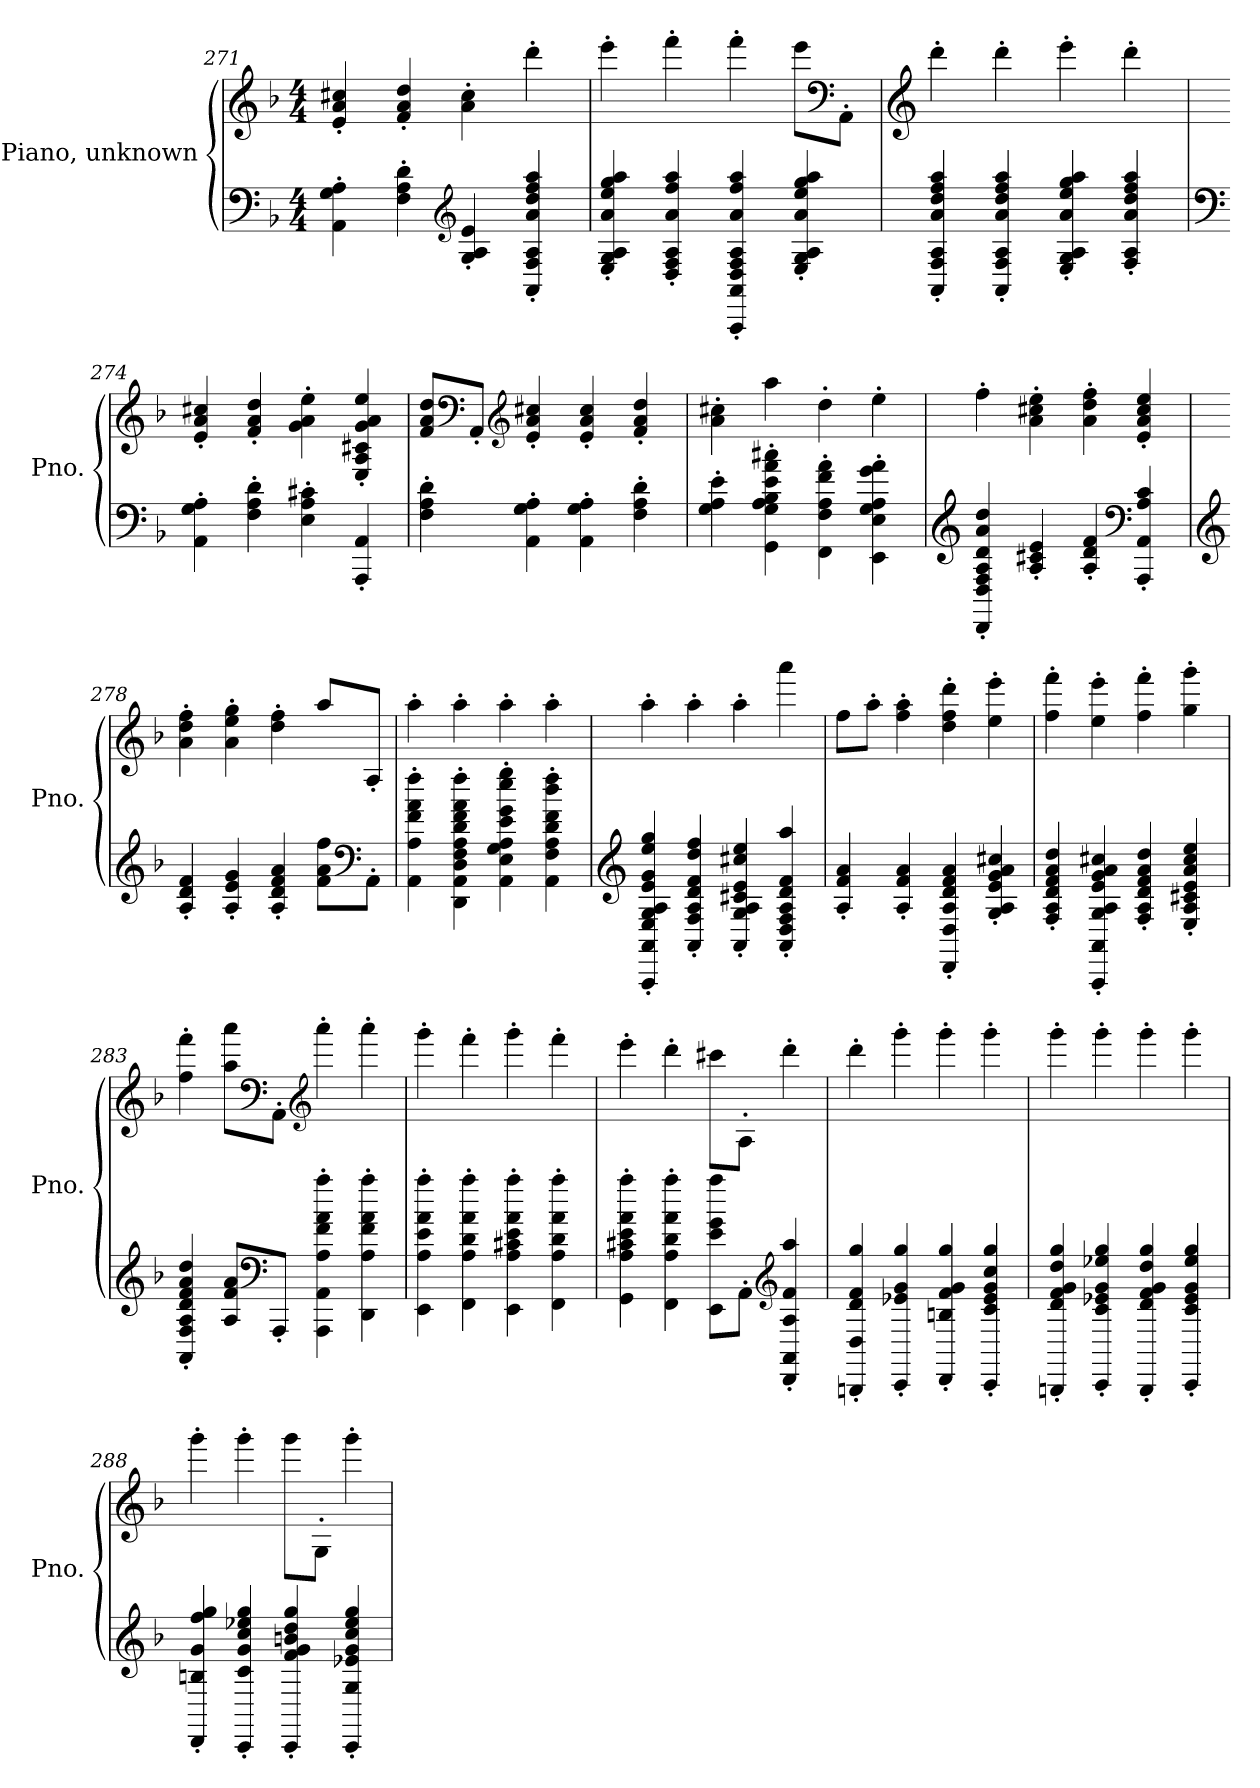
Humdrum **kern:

**kern	**kern
*part1	*part1
*staff2	*staff1
*I"Piano, unknown	*
*I'Pno.	*
*clefF4	*clefG2
*k[b-]	*k[b-]
*M4/4	*M4/4
=271	=271
4AA\' 4G\' 4A\'	4e/' 4a/' 4cc#X/'
4F\' 4A\' 4d\'	4f/' 4a/' 4dd/'
*clefG2	*
4G/' 4A/' 4e/'	4a\' 4cc#\'
4AA/' 4F/' 4A/' 4a/' 4dd/' 4ff/' 4aa/'	4ddd'\
!!LO:LB:g=z
=272	=272
4E/' 4G/' 4A/' 4a/' 4ee/' 4gg/' 4aa/'	4eee'\
4D/' 4F/' 4A/' 4a/' 4ff/' 4aa/'	4fff'\
4AAA/' 4AA/' 4D/' 4F/' 4A/' 4a/' 4ff/' 4aa/'	4fff'\
4E/' 4G/' 4A/' 4a/' 4ee/' 4gg/' 4aa/'	8eee\L
*	*clefF4
.	8AA'\J
=273	=273
*	*clefG2
4AA/' 4F/' 4A/' 4a/' 4dd/' 4ff/' 4aa/'	4ddd'\
4AA/' 4F/' 4A/' 4a/' 4dd/' 4ff/' 4aa/'	4ddd'\
4E/' 4G/' 4A/' 4a/' 4ee/' 4gg/' 4aa/'	4eee'\
4F/' 4A/' 4a/' 4dd/' 4ff/' 4aa/'	4ddd'\
=274	=274
*clefF4	*
4AA\' 4G\' 4A\'	4e/' 4a/' 4cc#X/'
4F\' 4A\' 4d\'	4f/' 4a/' 4dd/'
4E\' 4A\' 4c#X\'	4g\' 4a\' 4ee\'
4AAA/' 4AA/'	4E/' 4A/' 4c#X/' 4g/' 4a/' 4ee/'
=275	=275
4F\' 4A\' 4d\'	8f/ 8a/ 8dd/L
*	*clefF4
.	8AA'/J
*	*clefG2
4AA\' 4G\' 4A\'	4e/' 4a/' 4cc#X/'
4AA\' 4G\' 4A\'	4e/' 4a/' 4cc#/'
4F\' 4A\' 4d\'	4f/' 4a/' 4dd/'
!!LO:LB:g=z
=276	=276
4G\' 4A\' 4e\'	4a\' 4cc#X\'
4GG\' 4G\' 4A\' 4B-\' 4e\' 4a\' 4cc#X\'	4aa\
4FF\' 4F\' 4A\' 4f\' 4a\'	4dd'\
4EE\' 4E\' 4G\' 4A\' 4g\' 4a\'	4ee'\
=277	=277
*clefG2	*
4DD/' 4D/' 4F/' 4A/' 4d/' 4a/' 4dd/'	4ff'\
4A/' 4c#X/' 4e/'	4a\' 4cc#X\' 4ee\'
4A/' 4d/' 4f/'	4a\' 4dd\' 4ff\'
*clefF4	*
4AAA/' 4AA/' 4A/' 4c#/'	4e/' 4a/' 4cc#/' 4ee/'
=278	=278
*clefG2	*
4A/' 4d/' 4f/'	4a\' 4dd\' 4ff\'
4A/' 4e/' 4g/'	4a\' 4ee\' 4gg\'
4A/' 4d/' 4f/' 4a/'	4dd\' 4ff\'
8f\ 8a\ 8ff\L	8aa/L
*clefF4	*
8AA'\J	8A'/J
=279	=279
4AA\' 4A\' 4f\' 4a\' 4ff\'	4aa'\
4DD\' 4AA\' 4D\' 4F\' 4A\' 4d\' 4f\' 4a\' 4ff\'	4aa'\
4AA\' 4E\' 4G\' 4A\' 4e\' 4g\' 4ee\' 4gg\'	4aa'\
4AA\' 4F\' 4A\' 4d\' 4f\' 4dd\' 4ff\'	4aa'\
=280	=280
*clefG2	*
4AAA/' 4AA/' 4E/' 4G/' 4A/' 4e/' 4g/' 4ee/' 4gg/'	4aa'\
4AA/' 4F/' 4A/' 4d/' 4f/' 4dd/' 4ff/'	4aa'\
4AA/' 4G/' 4A/' 4c#X/' 4e/' 4cc#X/' 4ee/'	4aa'\
4AA/' 4D/' 4F/' 4A/' 4d/' 4f/' 4aa/'	4aaa\
!!LO:PB:g=z
=281	=281
4A/' 4f/' 4a/'	8ff\L
.	8aa'\J
4A/' 4f/' 4a/'	4ff\' 4aa\'
4DD/' 4D/' 4A/' 4d/' 4f/' 4a/'	4dd\' 4ff\' 4ddd\'
4G/' 4A/' 4e/' 4g/' 4a/' 4cc#X/'	4ee\' 4eee\'
=282	=282
4F/' 4A/' 4d/' 4f/' 4a/' 4dd/'	4ff\' 4fff\'
4AAA/' 4AA/' 4G/' 4A/' 4e/' 4g/' 4a/' 4cc#X/'	4ee\' 4eee\'
4F/' 4A/' 4d/' 4f/' 4a/' 4dd/'	4ff\' 4fff\'
4E/' 4A/' 4c#X/' 4e/' 4a/' 4cc#/' 4ee/'	4gg\' 4ggg\'
=283	=283
4AA/' 4F/' 4A/' 4d/' 4f/' 4a/' 4dd/'	4ff\' 4fff\'
8A/ 8f/ 8a/L	8aa\ 8aaa\L
*clefF4	*clefF4
8AAA'/J	8AA'\J
*	*clefG2
4AAA\' 4AA\' 4A\' 4f\' 4a\' 4aa\'	4aaa'\
4DD\' 4A\' 4f\' 4a\' 4aa\'	4aaa'\
=284	=284
4EE\' 4A\' 4e\' 4a\' 4aa\'	4ggg'\
4FF\' 4A\' 4d\' 4a\' 4aa\'	4fff'\
4EE\' 4A\' 4c#X\' 4e\' 4a\' 4aa\'	4ggg'\
4FF\' 4A\' 4d\' 4a\' 4aa\'	4fff'\
=285	=285
4GG\' 4A\' 4c#X\' 4e\' 4a\' 4aa\'	4eee'\
4FF\' 4A\' 4d\' 4a\' 4aa\'	4ddd'\
8EE\ 8e\ 8g\ 8aa\L	8ccc#X\L
8AA'\J	8A'\J
*clefG2	*
4DD/' 4AA/' 4A/' 4f/' 4aa/'	4ddd'\
!!LO:LB:g=z
=286	=286
4BBBn/' 4D/' 4d/' 4f/' 4gg/'	4ddd'\
4CC/' 4e-X/' 4g/' 4gg/'	4ggg'\
4DD/' 4Bn/' 4f/' 4g/' 4gg/'	4ggg'\
4CC/' 4c/' 4e-/' 4g/' 4cc/' 4gg/'	4ggg'\
=287	=287
4BBBn/' 4d/' 4f/' 4g/' 4dd/' 4gg/'	4ggg'\
4CC/' 4c/' 4e-X/' 4g/' 4ee-X/' 4gg/'	4ggg'\
4BBB/' 4d/' 4f/' 4g/' 4dd/' 4gg/'	4ggg'\
4CC/' 4c/' 4e-/' 4g/' 4ee-/' 4gg/'	4ggg'\
=288	=288
4DD/' 4Bn/' 4g/' 4ff/' 4gg/'	4ggg'\
4CC/' 4c/' 4g/' 4cc/' 4ee-X/' 4gg/'	4ggg'\
4CC/' 4f/' 4g/' 4bn/' 4dd/' 4gg/'	8ggg\L
.	8G'\J
4CC/' 4G/' 4e-X/' 4g/' 4cc/' 4ee-/' 4gg/'	4ggg'\
=	=
*-	*-
